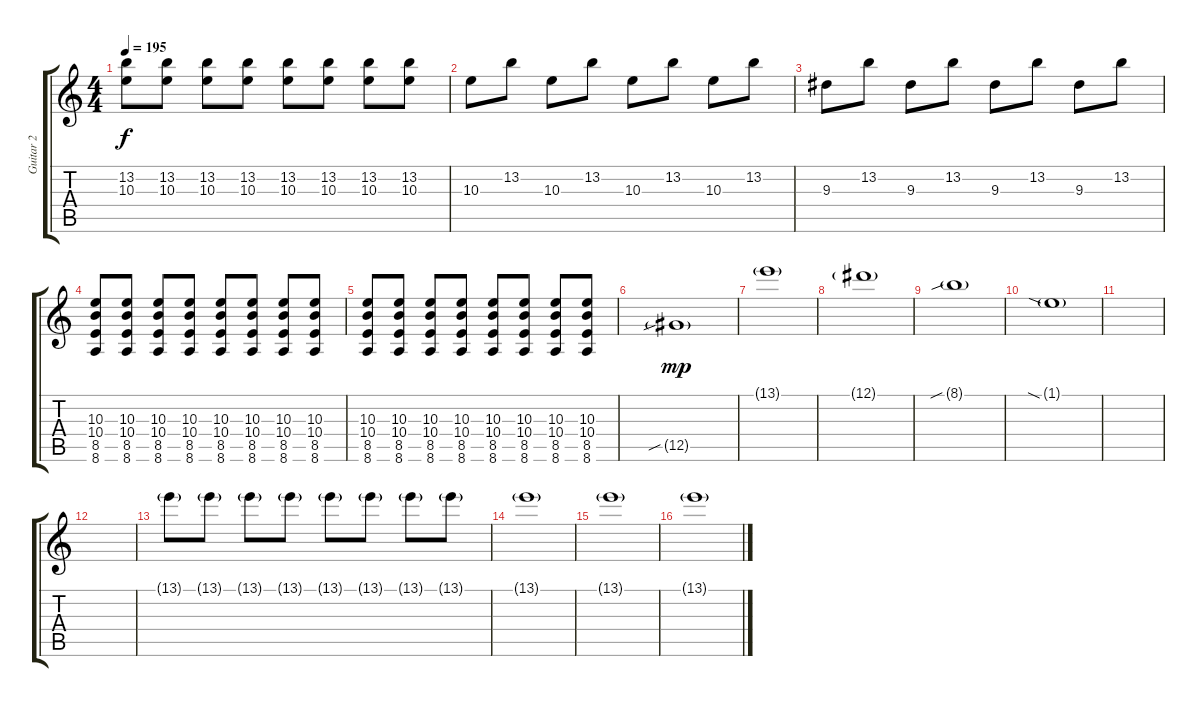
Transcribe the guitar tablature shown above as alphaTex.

\track ("Guitar 2" "Guitar 2") {instrument overdrivenguitar}
\staff {score tabs}
\tuning (Eb4 Bb3 Gb3 Db3 Ab2 Db2) {hide}
\ts (4 4)
\tempo 195
\clef g2
\ks c
(13.2 10.3).8{dy f} (13.2 10.3).8 (13.2 10.3).8 (13.2 10.3).8 (13.2 10.3).8 (13.2 10.3).8 (13.2 10.3).8 (13.2 10.3).8 |
10.3.8 13.2.8 10.3.8 13.2.8 10.3.8 13.2.8 10.3.8 13.2.8 |
9.3.8 13.2.8 9.3.8 13.2.8 9.3.8 13.2.8 9.3.8 13.2.8 |
(10.3 10.4 8.5 8.6).8 (10.3 10.4 8.5 8.6).8 (10.3 10.4 8.5 8.6).8 (10.3 10.4 8.5 8.6).8 (10.3 10.4 8.5 8.6).8 (10.3 10.4 8.5 8.6).8 (10.3 10.4 8.5 8.6).8 (10.3 10.4 8.5 8.6).8 |
(10.3 10.4 8.5 8.6).8 (10.3 10.4 8.5 8.6).8 (10.3 10.4 8.5 8.6).8 (10.3 10.4 8.5 8.6).8 (10.3 10.4 8.5 8.6).8 (10.3 10.4 8.5 8.6).8 (10.3 10.4 8.5 8.6).8 (10.3 10.4 8.5 8.6).8 |
12.5{sib g}.1{dy mp} |
13.1{g}.1 |
12.1{g}.1 |
8.1{sib g}.1 |
1.1{sia g}.1 |
|
|
13.1{g}.8 13.1{g}.8 13.1{g}.8 13.1{g}.8 13.1{g}.8 13.1{g}.8 13.1{g}.8 13.1{g}.8 |
13.1{g}.1 |
13.1{g}.1 |
13.1{g}.1
